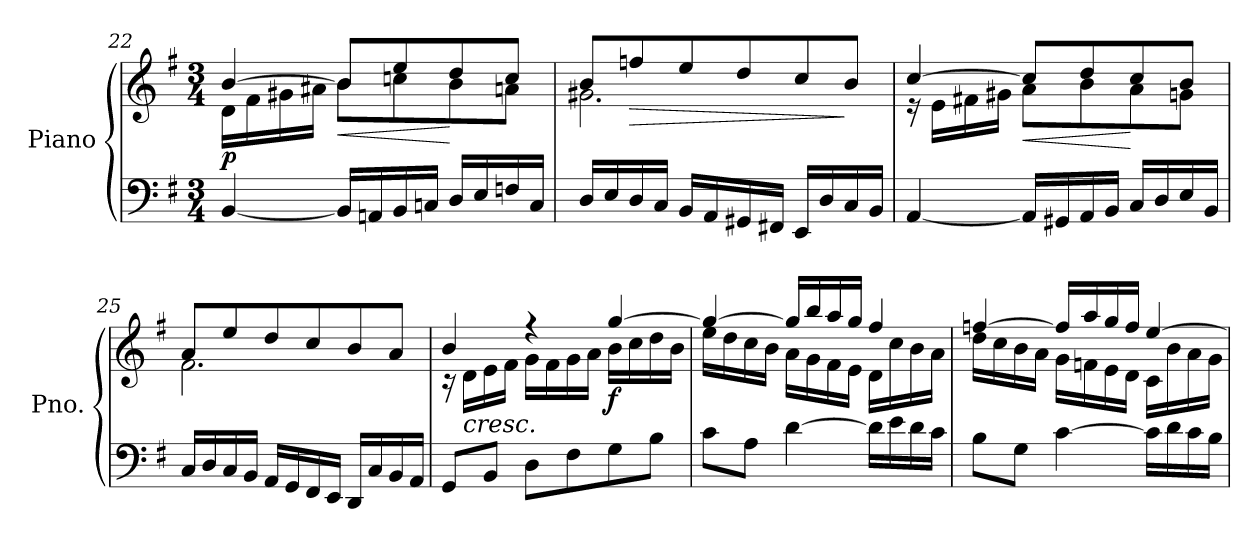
**kern	**kern	**dynam
*part1	*part1	*part1
*staff2	*staff1	*staff1/2
*I"Piano	*	*
*I'Pno.	*	*
*clefF4	*clefG2	*
*k[f#]	*k[f#]	*
*M3/4	*M3/4	*
=22	=22	=22
*	*^	*
!	!	!	!LO:DY:b
[4BB/	[4b/	16d\LL	p
.	.	16f#\	.
.	.	16g#X\	.
.	.	16a#X\JJ	.
!	!	!	!LO:HP:b
16BB/LL]	8b/L]	8b\L	<
16AAn/	.	.	.
16BB/	8ee/	8ccn\	.
16Cn/JJ	.	.	.
16D/LL	8dd/	8b\	[
16E/	.	.	.
16Fn/	8cc/J	8an\J	.
16C/JJ	.	.	.
=23	=23	=23	=23
16D/LL	8b/L	2.g#X\	.
16E/	.	.	.
!	!	!	!LO:HP:b
16D/	8ffn/	.	>
16C/JJ	.	.	.
16BB/LL	8ee/	.	.
16AA/	.	.	.
16GG#X/	8dd/	.	.
16FF#X/JJ	.	.	.
16EE/LL	8cc/	.	.
16D/	.	.	.
16C/	8b/J	.	]
16BB/JJ	.	.	.
=24	=24	=24	=24
[4AA/	[4cc/	16r	.
.	.	16e\LL	.
.	.	16f#X\	.
.	.	16g#X\JJ	.
!	!	!	!LO:HP:b
16AA/LL]	8cc/L]	8a\L	<
16GG#X/	.	.	.
16AA/	8dd/	8b\	.
16BB/JJ	.	.	.
16C/LL	8cc/	8a\	[
16D/	.	.	.
16E/	8b/J	8gn\J	.
16BB/JJ	.	.	.
=25	=25	=25	=25
16C/LL	8a/L	2.f#\	.
16D/	.	.	.
16C/	8ee/	.	.
16BB/JJ	.	.	.
16AA/LL	8dd/	.	.
16GG/	.	.	.
16FF#/	8cc/	.	.
16EE/JJ	.	.	.
16DD/LL	8b/	.	.
16C/	.	.	.
16BB/	8a/J	.	.
16AA/JJ	.	.	.
=26	=26	=26	=26
8GG/L	4b/	16r	.
!	!	!LO:TX:b:i:t=cresc.	!
.	.	16d\LL	.
8BB/J	.	16e\	.
.	.	16f#\JJ	.
8D\L	4r	16g\LL	.
.	.	16f#\	.
8F#\	.	16g\	.
.	.	16a\JJ	.
!	!	!	!LO:DY:b
8G\	[4gg/	16b\LL	f
.	.	16cc\	.
8B\J	.	16dd\	.
.	.	16b\JJ	.
=27	=27	=27	=27
8c\L	4gg/_	16ee\LL	.
.	.	16dd\	.
8A\J	.	16cc\	.
.	.	16b\JJ	.
[4d\	16gg/LL]	16a\LL	.
.	16bb/	16g\	.
.	16aa/	16f#\	.
.	16gg/JJ	16e\JJ	.
16d\LL]	4ff#/	16d\LL	.
16e\	.	16cc\	.
16d\	.	16b\	.
16c\JJ	.	16a\JJ	.
=28	=28	=28	=28
8B\L	[4ffn/	16dd\LL	.
.	.	16cc\	.
8G\J	.	16b\	.
.	.	16a\JJ	.
[4c\	16ff/LL]	16g\LL	.
.	16aa/	16fn\	.
.	16gg/	16e\	.
.	16ff/JJ	16d\JJ	.
16c\LL]	[4ee/	16c\LL	.
16d\	.	16b\	.
16c\	.	16a\	.
16B\JJ	.	16g\JJ	.
*	*v	*v	*
=	=	=
*-	*-	*-
